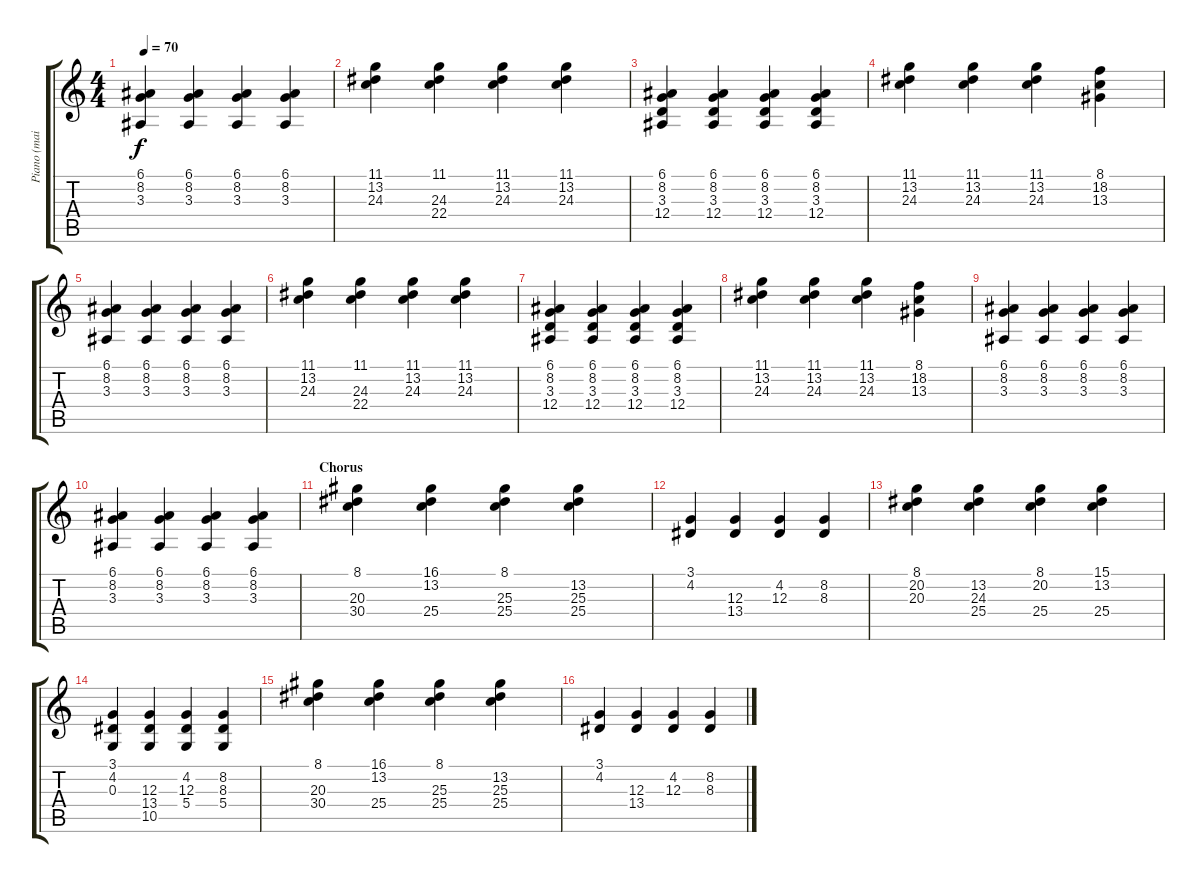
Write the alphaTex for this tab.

\track ("Piano (main droite)" "Piano (mai") {instrument acousticgrandpiano}
\staff {score tabs}
\tuning (E4 B3 G3 D3 A2 E2) {hide}
\ts (4 4)
\tempo 70
\clef g2
\ks c
(6.1 8.2 3.3).4{dy f} (6.1 8.2 3.3).4 (6.1 8.2 3.3).4 (6.1 8.2 3.3).4 |
(11.1 13.2 24.3).4 (11.1 24.3 22.4).4 (11.1 13.2 24.3).4 (11.1 13.2 24.3).4 |
(6.1 8.2 3.3 12.4).4 (6.1 8.2 3.3 12.4).4 (6.1 8.2 3.3 12.4).4 (6.1 8.2 3.3 12.4).4 |
(11.1 13.2 24.3).4 (11.1 13.2 24.3).4 (11.1 13.2 24.3).4 (8.1 18.2 13.3).4 |
(6.1 8.2 3.3).4 (6.1 8.2 3.3).4 (6.1 8.2 3.3).4 (6.1 8.2 3.3).4 |
(11.1 13.2 24.3).4 (11.1 24.3 22.4).4 (11.1 13.2 24.3).4 (11.1 13.2 24.3).4 |
(6.1 8.2 3.3 12.4).4 (6.1 8.2 3.3 12.4).4 (6.1 8.2 3.3 12.4).4 (6.1 8.2 3.3 12.4).4 |
(11.1 13.2 24.3).4 (11.1 13.2 24.3).4 (11.1 13.2 24.3).4 (8.1 18.2 13.3).4 |
(6.1 8.2 3.3).4 (6.1 8.2 3.3).4 (6.1 8.2 3.3).4 (6.1 8.2 3.3).4 |
(6.1 8.2 3.3).4 (6.1 8.2 3.3).4 (6.1 8.2 3.3).4 (6.1 8.2 3.3).4 |
\section ("" "Chorus")
(8.1 20.3 30.4).4 (16.1 13.2 25.4).4 (8.1 25.3 25.4).4 (13.2 25.3 25.4).4 |
(3.1 4.2).4 (12.3 13.4).4 (4.2 12.3).4 (8.2 8.3).4 |
(8.1 20.2 20.3).4 (13.2 24.3 25.4).4 (8.1 20.2 25.4).4 (15.1 13.2 25.4).4 |
(3.1 4.2 0.3).4 (12.3 13.4 10.5).4 (4.2 12.3 5.4).4 (8.2 8.3 5.4).4 |
(8.1 20.3 30.4).4 (16.1 13.2 25.4).4 (8.1 25.3 25.4).4 (13.2 25.3 25.4).4 |
(3.1 4.2).4 (12.3 13.4).4 (4.2 12.3).4 (8.2 8.3).4
